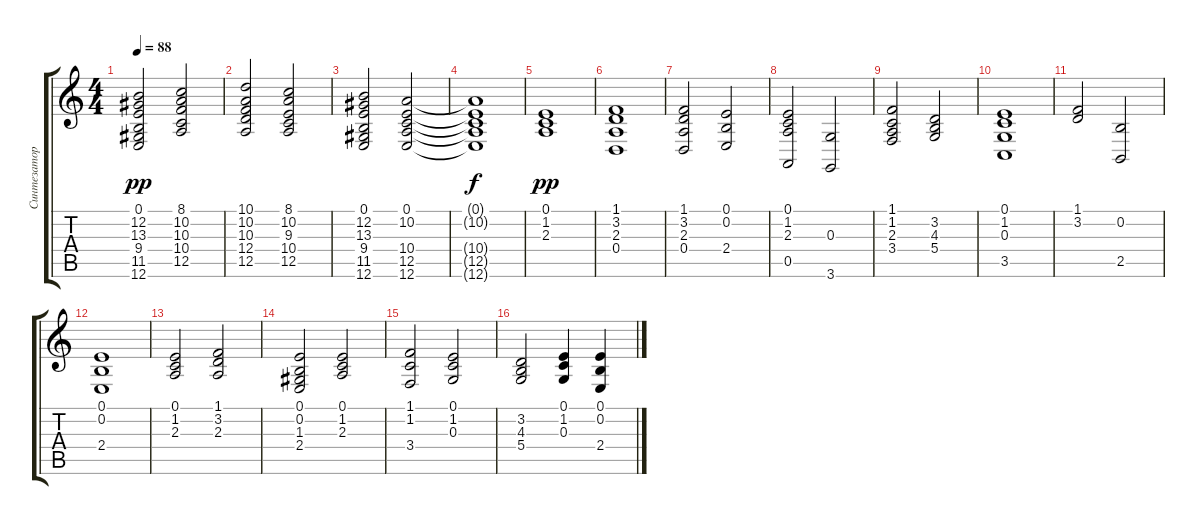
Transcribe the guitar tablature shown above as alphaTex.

\track ("Синтезатор" "Синтезатор") {instrument honkytonkpiano}
\staff {score tabs}
\tuning (E4 B3 G3 D3 A2 E2) {hide}
\ts (4 4)
\tempo 88
\clef g2
\ks c
(0.1 12.2 13.3 9.4 11.5 12.6).2{dy pp} (8.1 10.2 10.3 10.4 12.5).2 |
(10.1 10.2 10.3 12.4 12.5).2 (8.1 10.2 9.3 10.4 12.5).2 |
(0.1 12.2 13.3 9.4 11.5 12.6).2 (0.1 10.2 10.4 12.5 12.6).2 |
(0.1{t} 10.2{t} 10.4{t} 12.5{t} 12.6{t}).1{dy f} |
(0.1 1.2 2.3).1{dy pp} |
(1.1 3.2 2.3 0.4).1 |
(1.1 3.2 2.3 0.4).2 (0.1 0.2 2.4).2 |
(0.1 1.2 2.3 0.5).2 (0.3 3.6).2 |
(1.1 1.2 2.3 3.4).2 (3.2 4.3 5.4).2 |
(0.1 1.2 0.3 3.5).1 |
(1.1 3.2).2 (0.2 2.5).2 |
(0.1 0.2 2.4).1 |
(0.1 1.2 2.3).2 (1.1 3.2 2.3).2 |
(0.1 0.2 1.3 2.4).2 (0.1 1.2 2.3).2 |
(1.1 1.2 3.4).2 (0.1 1.2 0.3).2 |
(3.2 4.3 5.4).2 (0.1 1.2 0.3).4 (0.1 0.2 2.4).4
